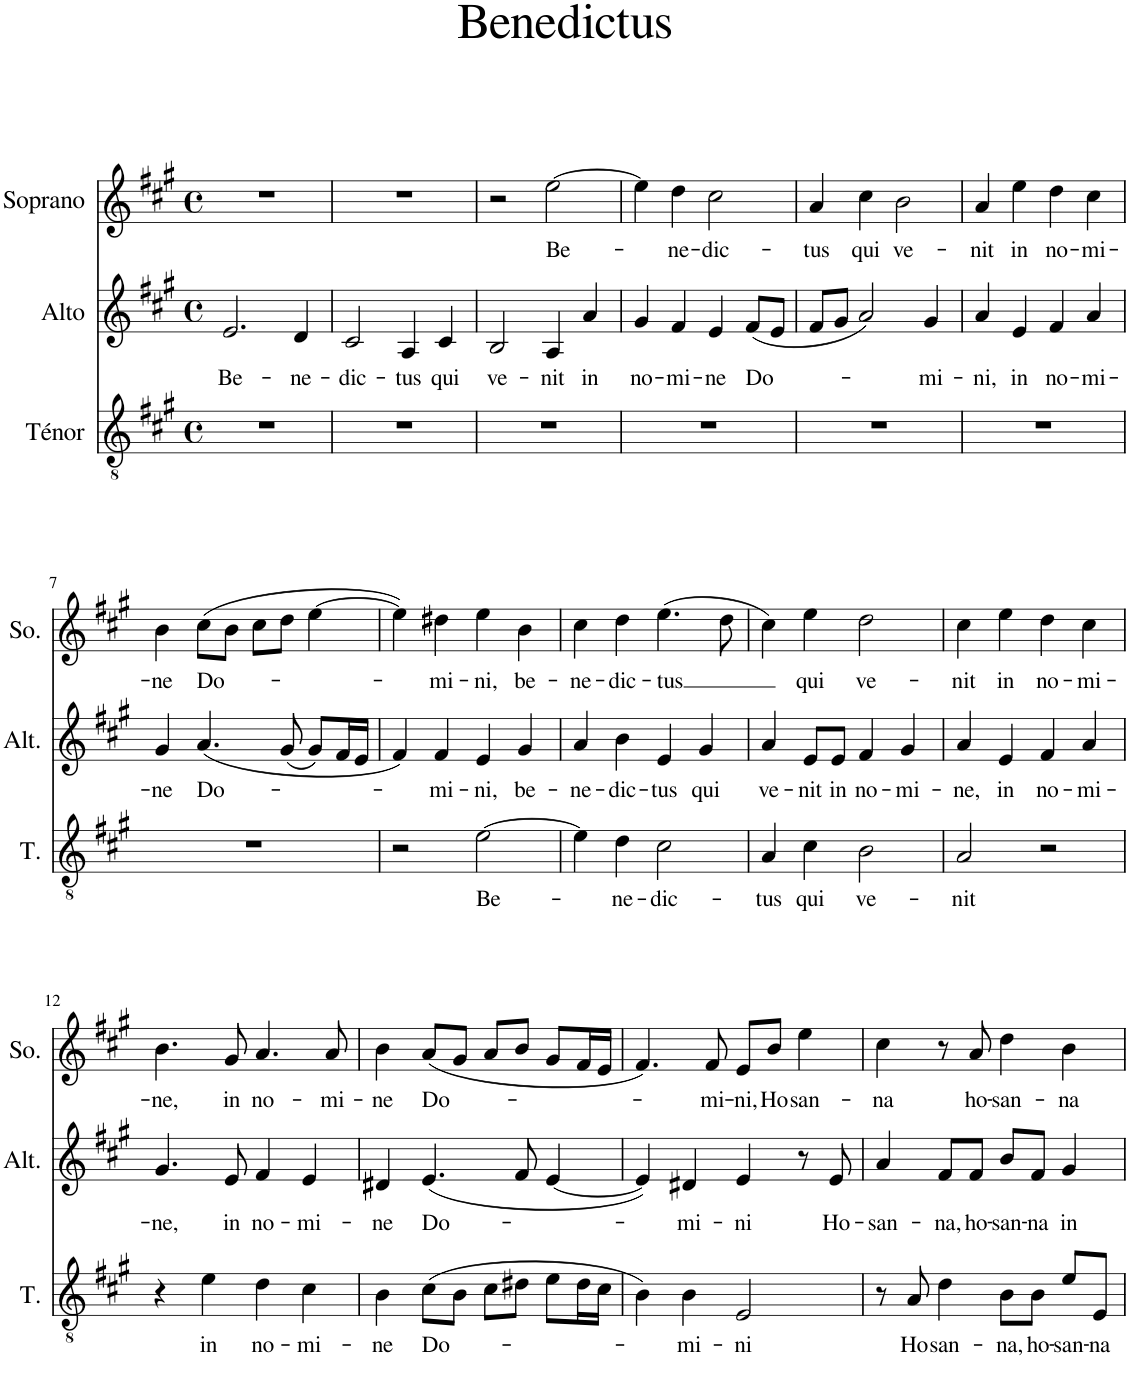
**kern	**text	**kern	**text	**kern	**text
*part3	*part3	*part2	*part2	*part1	*part1
*staff3	*staff3	*staff2	*staff2	*staff1	*staff1
*I"Ténor	*	*I"Alto	*	*I"Soprano	*
*I'T.	*	*I'Alt.	*	*I'So.	*
*clefGv2	*	*clefG2	*	*clefG2	*
*k[f#c#g#]	*	*k[f#c#g#]	*	*k[f#c#g#]	*
*M4/4	*	*M4/4	*	*M4/4	*
*met(c)	*	*met(c)	*	*met(c)	*
=1	=1	=1	=1	=1	=1
!	!	!	!LO:LY:b	!	!
1r	.	2.e/	Be-	1r	.
!	!	!	!LO:LY:b	!	!
.	.	4d/	-ne-	.	.
=2	=2	=2	=2	=2	=2
!	!	!	!LO:LY:b	!	!
1r	.	2c#/	-dic-	1r	.
!	!	!	!LO:LY:b	!	!
.	.	4A/	-tus	.	.
!	!	!	!LO:LY:b	!	!
.	.	4c#/	qui	.	.
=3	=3	=3	=3	=3	=3
!	!	!	!LO:LY:b	!	!
1r	.	2B/	ve-	2r	.
!	!	!	!LO:LY:b	!	!LO:LY:b
.	.	4A/	-nit	[2ee\	Be-
!	!	!	!LO:LY:b	!	!
.	.	4a/	in	.	.
=4	=4	=4	=4	=4	=4
!	!	!	!LO:LY:b	!	!
1r	.	4g#/	no-	4ee\]	.
!	!	!	!LO:LY:b	!	!LO:LY:b
.	.	4f#/	-mi-	4dd\	-ne-
!	!	!	!LO:LY:b	!	!LO:LY:b
.	.	4e/	-ne	2cc#\	-dic-
!	!	!	!LO:LY:b	!	!
.	.	(8f#/L	Do-	.	.
.	.	8e/J	.	.	.
=5	=5	=5	=5	=5	=5
!	!	!	!	!	!LO:LY:b
1r	.	8f#/L	.	4a/	-tus
.	.	8g#/J	.	.	.
!	!	!	!	!	!LO:LY:b
.	.	2a/)	.	4cc#\	qui
!	!	!	!	!	!LO:LY:b
.	.	.	.	2b\	ve-
!	!	!	!LO:LY:b	!	!
.	.	4g#/	-mi-	.	.
=6	=6	=6	=6	=6	=6
!	!	!	!LO:LY:b	!	!LO:LY:b
1r	.	4a/	-ni,	4a/	-nit
!	!	!	!LO:LY:b	!	!LO:LY:b
.	.	4e/	in	4ee\	in
!	!	!	!LO:LY:b	!	!LO:LY:b
.	.	4f#/	no-	4dd\	no-
!	!	!	!LO:LY:b	!	!LO:LY:b
.	.	4a/	-mi-	4cc#\	-mi-
!!LO:LB:g=z
=7	=7	=7	=7	=7	=7
!	!	!	!LO:LY:b	!	!LO:LY:b
1r	.	4g#/	-ne	4b\	-ne
!	!	!	!LO:LY:b	!	!LO:LY:b
.	.	(4.a/	Do-	(8cc#\L	Do-
.	.	.	.	8b\J	.
.	.	.	.	8cc#\L	.
.	.	(8g#/	.	8dd\J	.
.	.	8g#/L)	.	[4ee\	.
.	.	16f#/L	.	.	.
.	.	16e/JJ	.	.	.
=8	=8	=8	=8	=8	=8
2r	.	4f#/)	.	4ee\])	.
!	!	!	!LO:LY:b	!	!LO:LY:b
.	.	4f#/	-mi-	4dd#X\	-mi-
!	!LO:LY:b	!	!LO:LY:b	!	!LO:LY:b
[2e\	Be-	4e/	-ni,	4ee\	-ni,
!	!	!	!LO:LY:b	!	!LO:LY:b
.	.	4g#/	be-	4b\	be-
=9	=9	=9	=9	=9	=9
!	!	!	!LO:LY:b	!	!LO:LY:b
4e\]	.	4a/	-ne-	4cc#\	-ne-
!	!LO:LY:b	!	!LO:LY:b	!	!LO:LY:b
4d\	-ne-	4b\	-dic-	4dd\	-dic-
!	!LO:LY:b	!	!LO:LY:b	!	!LO:LY:b
2c#\	-dic-	4e/	-tus	(4.ee\	-tus
!	!	!	!LO:LY:b	!	!
.	.	4g#/	qui	.	.
.	.	.	.	8dd\	.
=10	=10	=10	=10	=10	=10
!	!LO:LY:b	!	!LO:LY:b	!	!
4A/	-tus	4a/	ve-	4cc#\)	.
!	!LO:LY:b	!	!LO:LY:b	!	!LO:LY:b
4c#\	qui	8e/L	-nit	4ee\	qui
!	!	!	!LO:LY:b	!	!
.	.	8e/J	in	.	.
!	!LO:LY:b	!	!LO:LY:b	!	!LO:LY:b
2B\	ve-	4f#/	no-	2dd\	ve-
!	!	!	!LO:LY:b	!	!
.	.	4g#/	-mi-	.	.
=11	=11	=11	=11	=11	=11
!	!LO:LY:b	!	!LO:LY:b	!	!LO:LY:b
2A/	-nit	4a/	-ne,	4cc#\	-nit
!	!	!	!LO:LY:b	!	!LO:LY:b
.	.	4e/	in	4ee\	in
!	!	!	!LO:LY:b	!	!LO:LY:b
2r	.	4f#/	no-	4dd\	no-
!	!	!	!LO:LY:b	!	!LO:LY:b
.	.	4a/	-mi-	4cc#\	-mi-
!!LO:LB:g=z
=12	=12	=12	=12	=12	=12
!	!	!	!LO:LY:b	!	!LO:LY:b
4r	.	4.g#/	-ne,	4.b\	-ne,
!	!LO:LY:b	!	!	!	!
4e\	in	.	.	.	.
!	!	!	!LO:LY:b	!	!LO:LY:b
.	.	8e/	in	8g#/	in
!	!LO:LY:b	!	!LO:LY:b	!	!LO:LY:b
4d\	no-	4f#/	no-	4.a/	no-
!	!LO:LY:b	!	!LO:LY:b	!	!
4c#\	-mi-	4e/	-mi-	.	.
!	!	!	!	!	!LO:LY:b
.	.	.	.	8a/	-mi-
=13	=13	=13	=13	=13	=13
!	!LO:LY:b	!	!LO:LY:b	!	!LO:LY:b
4B\	-ne	4d#X/	-ne	4b\	-ne
!	!LO:LY:b	!	!LO:LY:b	!	!LO:LY:b
(8c#\L	Do-	(4.e/	Do-	(8a/L	Do-
8B\J	.	.	.	8g#/J	.
8c#\L	.	.	.	8a/L	.
8d#X\J	.	8f#/	.	8b/J	.
8e\L	.	[4e/	.	8g#/L	.
16d#\L	.	.	.	16f#/L	.
16c#\JJ	.	.	.	16e/JJ	.
=14	=14	=14	=14	=14	=14
4B\)	.	4e/])	.	4.f#/)	.
!	!LO:LY:b	!	!LO:LY:b	!	!
4B\	-mi-	4d#X/	-mi-	.	.
!	!	!	!	!	!LO:LY:b
.	.	.	.	8f#/	-mi-
!	!LO:LY:b	!	!LO:LY:b	!	!LO:LY:b
2E/	-ni	4e/	-ni	8e/L	-ni,
!	!	!	!	!	!LO:LY:b
.	.	.	.	8b/J	Ho-
!	!	!	!	!	!LO:LY:b
.	.	8r	.	4ee\	-san-
!	!	!	!LO:LY:b	!	!
.	.	8e/	Ho-	.	.
=15	=15	=15	=15	=15	=15
!	!	!	!LO:LY:b	!	!LO:LY:b
8r	.	4a/	-san-	4cc#\	-na
!	!LO:LY:b	!	!	!	!
8A/	Ho-	.	.	.	.
!	!LO:LY:b	!	!LO:LY:b	!	!
4d\	-san-	8f#/L	-na,	8r	.
!	!	!	!LO:LY:b	!	!LO:LY:b
.	.	8f#/J	ho-	8a/	ho-
!	!LO:LY:b	!	!LO:LY:b	!	!LO:LY:b
8B\L	-na,	8b/L	-san-	4dd\	-san-
!	!LO:LY:b	!	!LO:LY:b	!	!
8B\J	ho-	8f#/J	-na	.	.
!	!LO:LY:b	!	!LO:LY:b	!	!LO:LY:b
8e/L	-san-	4g#/	in	4b\	-na
!	!LO:LY:b	!	!	!	!
8E/J	-na	.	.	.	.
=	=	=	=	=	=
*-	*-	*-	*-	*-	*-
